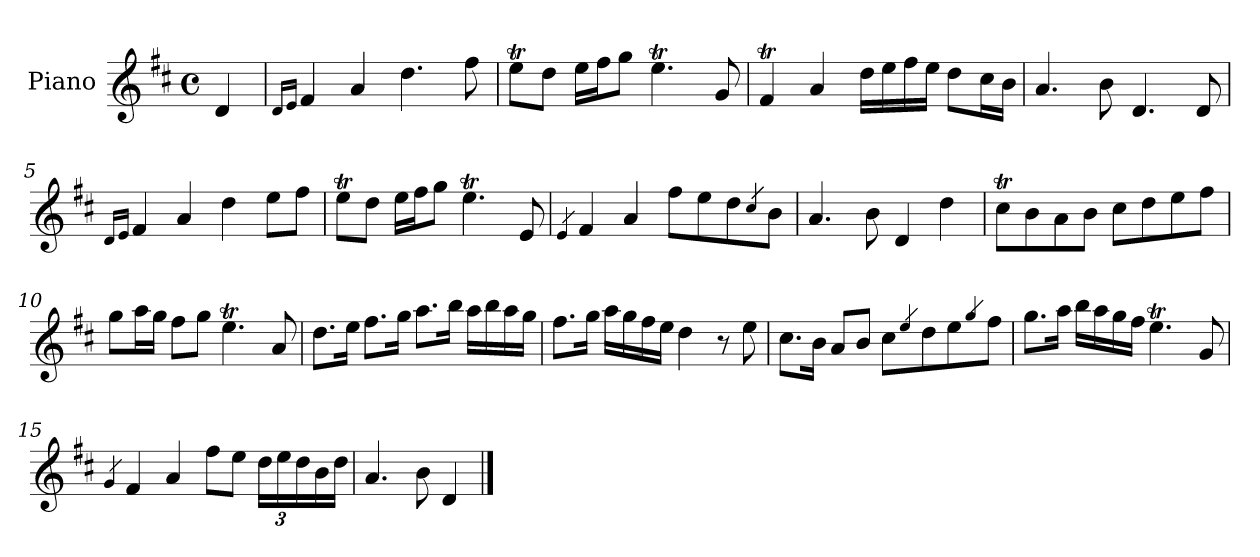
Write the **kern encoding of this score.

**kern
*part1
*staff1
*I"Piano
*I'Pno.
*clefG2
*k[f#c#]
*M4/4
*met(c)
=
4d/
=1
16qd/LL
16qe/JJ
4f#/
4a/
4.dd\
8ff#\
=2
8eeT\L
8dd\J
16ee\LL
16ff#\J
8gg\J
4.eeT\
8g/
=3
4f#t/
4a/
16dd\LL
16ee\
16ff#\
16ee\JJ
8dd\L
16cc#\L
16b\JJ
=4
4.a/
8b\
4.d/
8d/
=5
16qd/LL
16qe/JJ
4f#/
4a/
4dd\
8ee\L
8ff#\J
=6
8eeT\L
8dd\J
16ee\LL
16ff#\J
8gg\J
4.eeT\
8e/
=7
4qe/
4f#/
4a/
8ff#\L
8ee\
8dd\
4qcc#/
8b\J
=8
4.a/
8b\
4d/
4dd\
=9
8cc#t\L
8b\
8a\
8b\J
8cc#\L
8dd\
8ee\
8ff#\J
=10
8gg\L
16aa\L
16gg\JJ
8ff#\L
8gg\J
4.eeT\
8a/
=11
8.dd\L
16ee\Jk
8.ff#\L
16gg\Jk
8.aa\L
16bb\Jk
16aa\LL
16bb\
16aa\
16gg\JJ
=12
8.ff#\L
16gg\Jk
16aa\LL
16gg\
16ff#\
16ee\JJ
4dd\
8r
8ee\
=13
8.cc#\L
16b\Jk
8a/L
8b/J
8cc#\L
4qee/
8dd\
8ee\
4qgg/
8ff#\J
=14
8.gg\L
16aa\Jk
16bb\LL
16aa\
16gg\
16ff#\JJ
4.eeT\
8g/
=15
4qg/
4f#/
4a/
8ff#\L
8ee\J
*Xbrackettup
24dd\LL
24ee\
24dd\
16b\
16dd\JJ
=16
4.a/
8b\
4d/
==
*-
